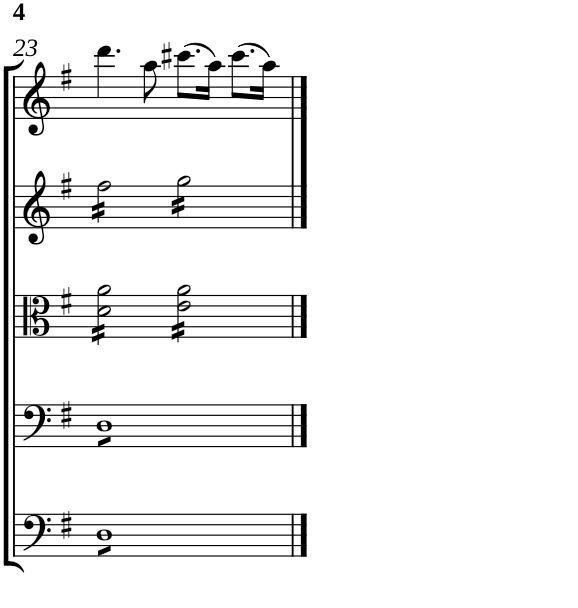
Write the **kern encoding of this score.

**kern	**kern	**kern	**kern	**kern
*part5	*part4	*part3	*part2	*part1
*staff5	*staff4	*staff3	*staff2	*staff1
*I"Basso	*I"Violoncello	*I"Viola	*I"Violino II	*I"Violino I
!!LO:PB:g=z
*clefF4	*clefF4	*clefC3	*clefG2	*clefG2
*Trd7c12	*	*	*	*
*k[f#]	*k[f#]	*k[f#]	*k[f#]	*k[f#]
*M4/4	*M4/4	*M4/4	*M4/4	*M4/4
*met(c)	*met(c)	*met(c)	*met(c)	*met(c)
=23	=23	=23	=23	=23
*tremolo	*	*	*	*
*	*tremolo	*	*	*
*	*	*tremolo	*	*
*	*	*	*tremolo	*
8DL	8DL	16d\ 16a\LL	16ff#\LL	4.ddd\
.	.	16d\ 16a\	16ff#\	.
8D	8D	16d\ 16a\	16ff#\	.
.	.	16d\ 16a\	16ff#\	.
8D	8D	16d\ 16a\	16ff#\	.
.	.	16d\ 16a\	16ff#\	.
8D	8D	16d\ 16a\	16ff#\	8aa\
.	.	16d\ 16a\JJ	16ff#\JJ	.
8D	8D	16e\ 16a\LL	16gg\LL	(>8.ccc#X\L
.	.	16e\ 16a\	16gg\	.
8D	8D	16e\ 16a\	16gg\	.
.	.	16e\ 16a\	16gg\	16aa\Jk)
8D	8D	16e\ 16a\	16gg\	(>8.ccc#\L
.	.	16e\ 16a\	16gg\	.
8DJ	8DJ	16e\ 16a\	16gg\	.
*	*Xtremolo	*	*	*
*Xtremolo	*	*	*	*
.	.	16e\ 16a\JJ	16gg\JJ	16aa\Jk)
*	*	*	*Xtremolo	*
*	*	*Xtremolo	*	*
==	==	==	==	==
*-	*-	*-	*-	*-
